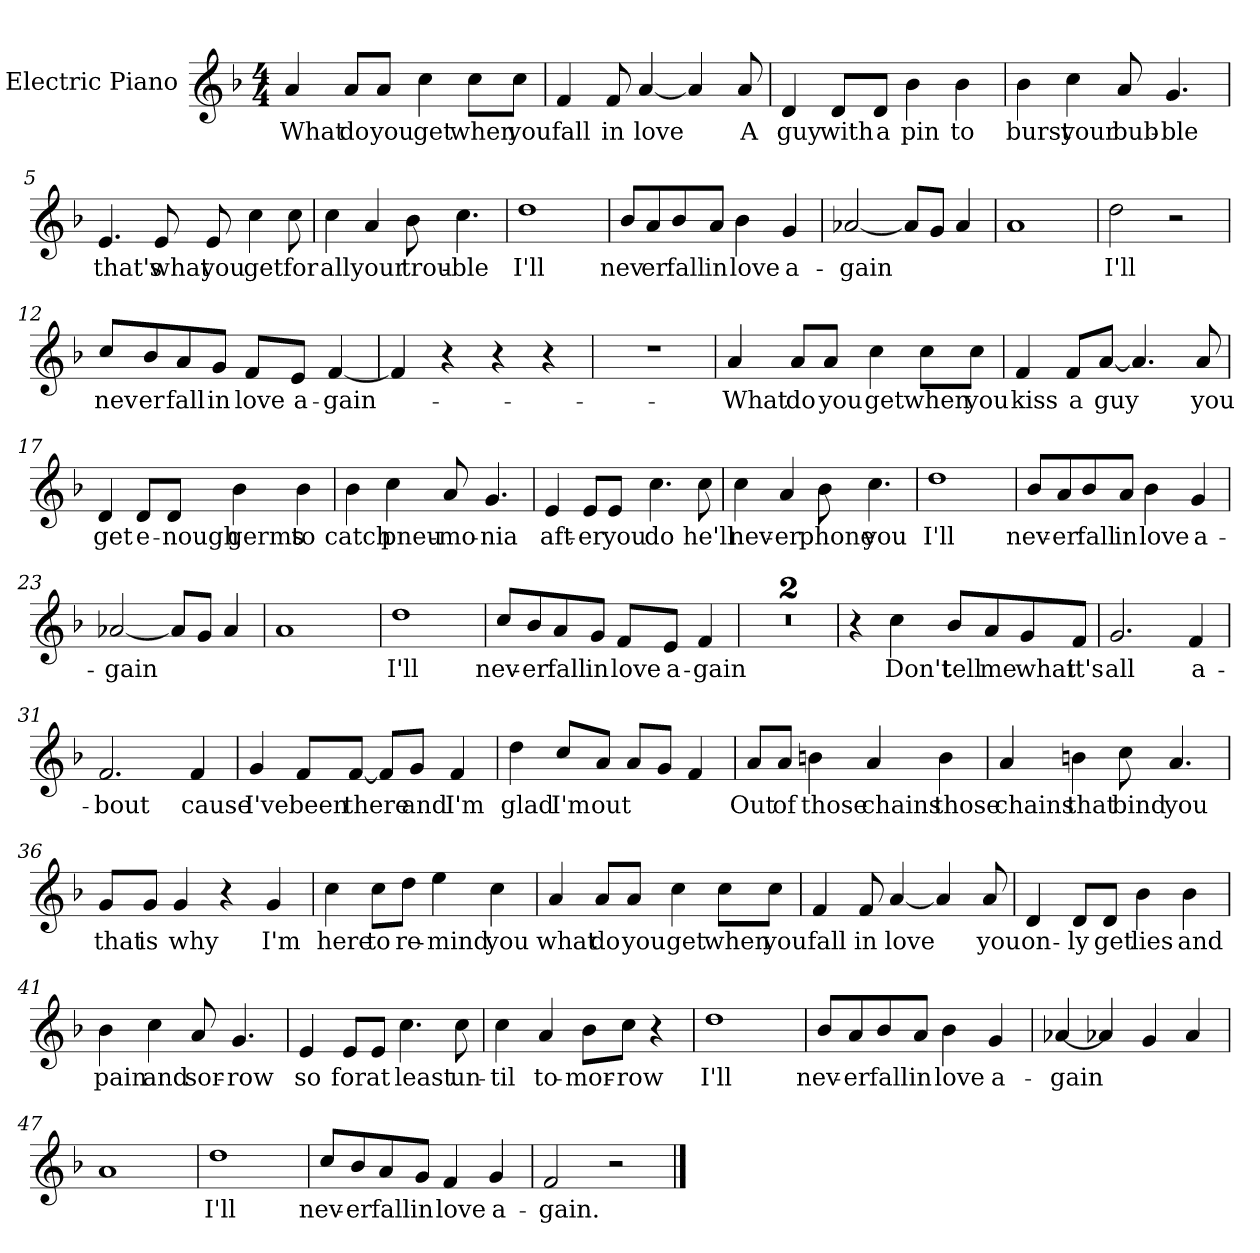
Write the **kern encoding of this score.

**kern	**text
*part1	*part1
*staff1	*staff1
*I"Electric Piano	*
*I'E.Pno	*
*clefG2	*
*k[b-]	*
*F:	*
*M4/4	*
=1	=1
4a/	What
8a/L	do
8a/J	you
4cc\	get
8cc\L	when
8cc\J	you
=2	=2
4f/	fall
8f/	in
[4a/	love
4a/]	.
8a/	A
=3	=3
4d/	guy
8d/L	with
8d/J	a
4b-\	pin
4b-\	to
=4	=4
4b-\	burst
4cc\	your
8a/	bub-
4.g/	-ble
!!LO:LB:g=z
=5	=5
4.e/	that's
8e/	what
8e/	you
4cc\	get
8cc\	for
=6	=6
4cc\	all
4a/	your
8b-\	trou-
4.cc\	-ble
=7	=7
1dd	I'll
=8	=8
8b-/L	-nev
8a/	er
8b-/	fall
8a/J	in
4b-\	love
4g/	a-
=9	=9
[2a-X/	-gain
8a-/L]	.
8g/J	.
4a-/	.
=10	=10
1a	.
!!LO:LB:g=z
=11	=11
2dd\	I'll
2r	.
=12	=12
8cc/L	nev
8b-/	er
8a/	fall
8g/J	in
8f/L	love
8e/J	a-
[4f/	-gain-
=13	=13
4f/]	.
4r	.
4r	.
4r	.
=14	=14
1r	.
!!LO:LB:g=z
=15	=15
4a/	What
8a/L	do
8a/J	you
4cc\	get
8cc\L	when
8cc\J	you
=16	=16
4f/	kiss
8f/L	a
[8a/J	guy
4.a/]	.
8a/	you
=17	=17
4d/	get
8d/L	e-
8d/J	-nough
4b-\	germs
4b-\	to
=18	=18
4b-\	catch
4cc\	pneu-
8a/	mo-
4.g/	-nia
!!LO:LB:g=z
=19	=19
4e/	aft-
8e/L	-er
8e/J	you
4.cc\	do
8cc\	he'll
=20	=20
4cc\	nev-
4a/	-er
8b-\	phone
4.cc\	you
=21	=21
1dd	I'll
=22	=22
8b-/L	nev-
8a/	-er
8b-/	fall
8a/J	in
4b-\	love
4g/	a-
=23	=23
[2a-X/	-gain
8a-/L]	.
8g/J	.
4a-/	.
=24	=24
1a	.
!!LO:LB:g=z
=25	=25
1dd	I'll
=26	=26
8cc/L	nev-
8b-/	-er
8a/	fall
8g/J	in
8f/L	love
8e/J	a-
4f/	-gain
=27	=27
1r	.
=28	=28
1r	.
=29	=29
4r	.
4cc\	Don't
8b-/L	tell
8a/	me
8g/	what
8f/J	it's
=30	=30
2.g/	all
4f/	a-
=31	=31
2.f/	-bout
4f/	cause
!!LO:LB:g=z
=32	=32
4g/	I've
8f/L	been
[8f/J	there
8f/L]	.
8g/J	and
4f/	I'm
=33	=33
4dd\	glad
8cc/L	I'm
8a/J	out
8a/L	.
8g/J	.
4f/	.
=34	=34
8a/L	Out
8a/J	of
4bn\	those
4a/	chains
4b\	those
=35	=35
4a/	chains
4bn\	that
8cc\	bind
4.a/	you
!!LO:LB:g=z
=36	=36
8g/L	that
8g/J	is
4g/	why
4r	.
4g/	I'm
=37	=37
4cc\	here
8cc\L	to
8dd\J	re-
4ee\	-mind
4cc\	you
=38	=38
4a/	what
8a/L	do
8a/J	you
4cc\	get
8cc\L	when
8cc\J	you
=39	=39
4f/	fall
8f/	in
[4a/	love
4a/]	.
8a/	you
!!LO:PB:g=z
=40	=40
4d/	on-
8d/L	-ly
8d/J	get
4b-\	lies
4b-\	and
=41	=41
4b-\	pain
4cc\	and
8a/	sor-
4.g/	-row
=42	=42
4e/	so
8e/L	for
8e/J	at
4.cc\	least
8cc\	un-
=43	=43
4cc\	-til
4a/	to-
8b-\L	-mor-
8cc\J	row
4r	.
=44	=44
1dd	I'll
!!LO:LB:g=z
=45	=45
8b-/L	nev-
8a/	-er
8b-/	fall
8a/J	in
4b-\	love
4g/	a-
=46	=46
[4a-X/	gain
4a-X/]	.
4g/	.
4a-/	.
=47	=47
1a	.
=48	=48
1dd	I'll
=49	=49
8cc/L	nev-
8b-/	-er
8a/	fall
8g/J	in
4f/	love
4g/	a-
=50	=50
2f/	-gain.-
2r	.
==	==
*-	*-
